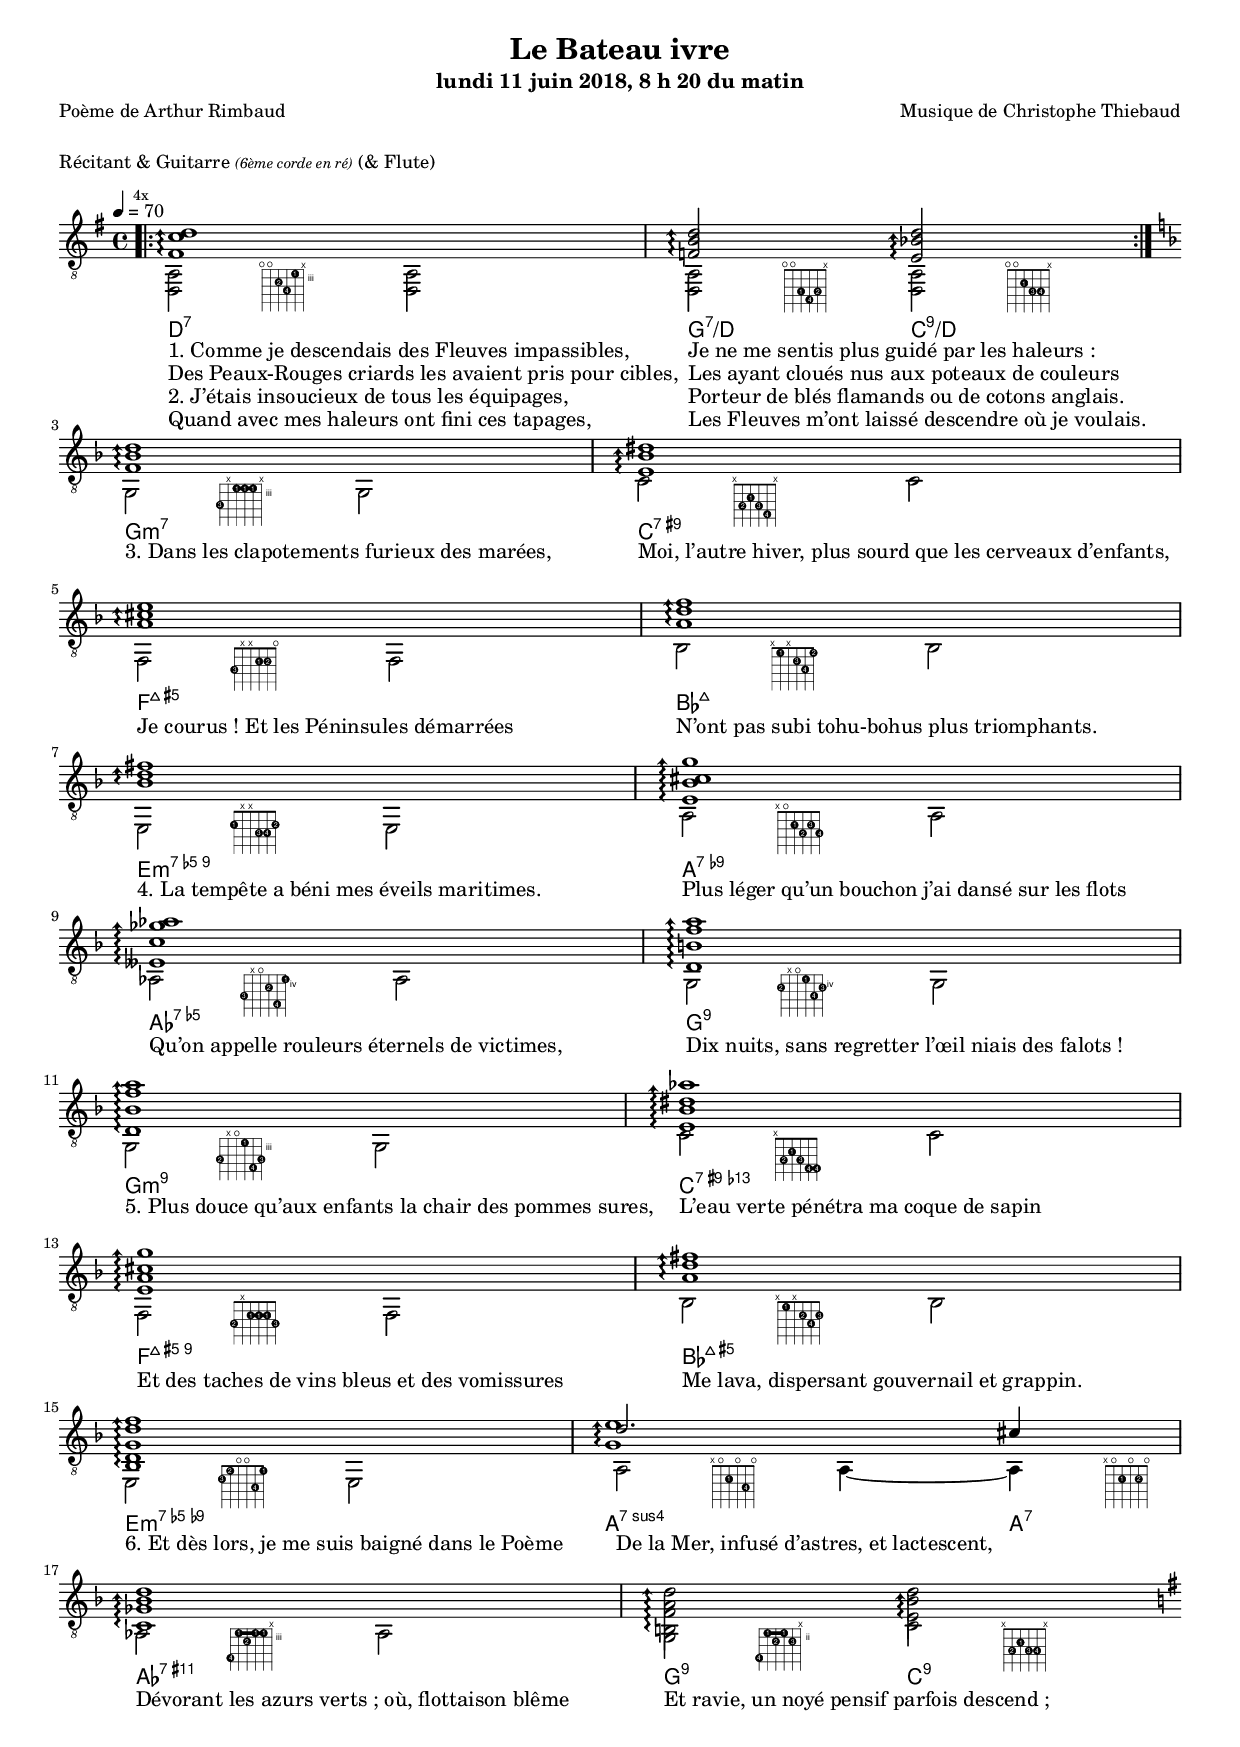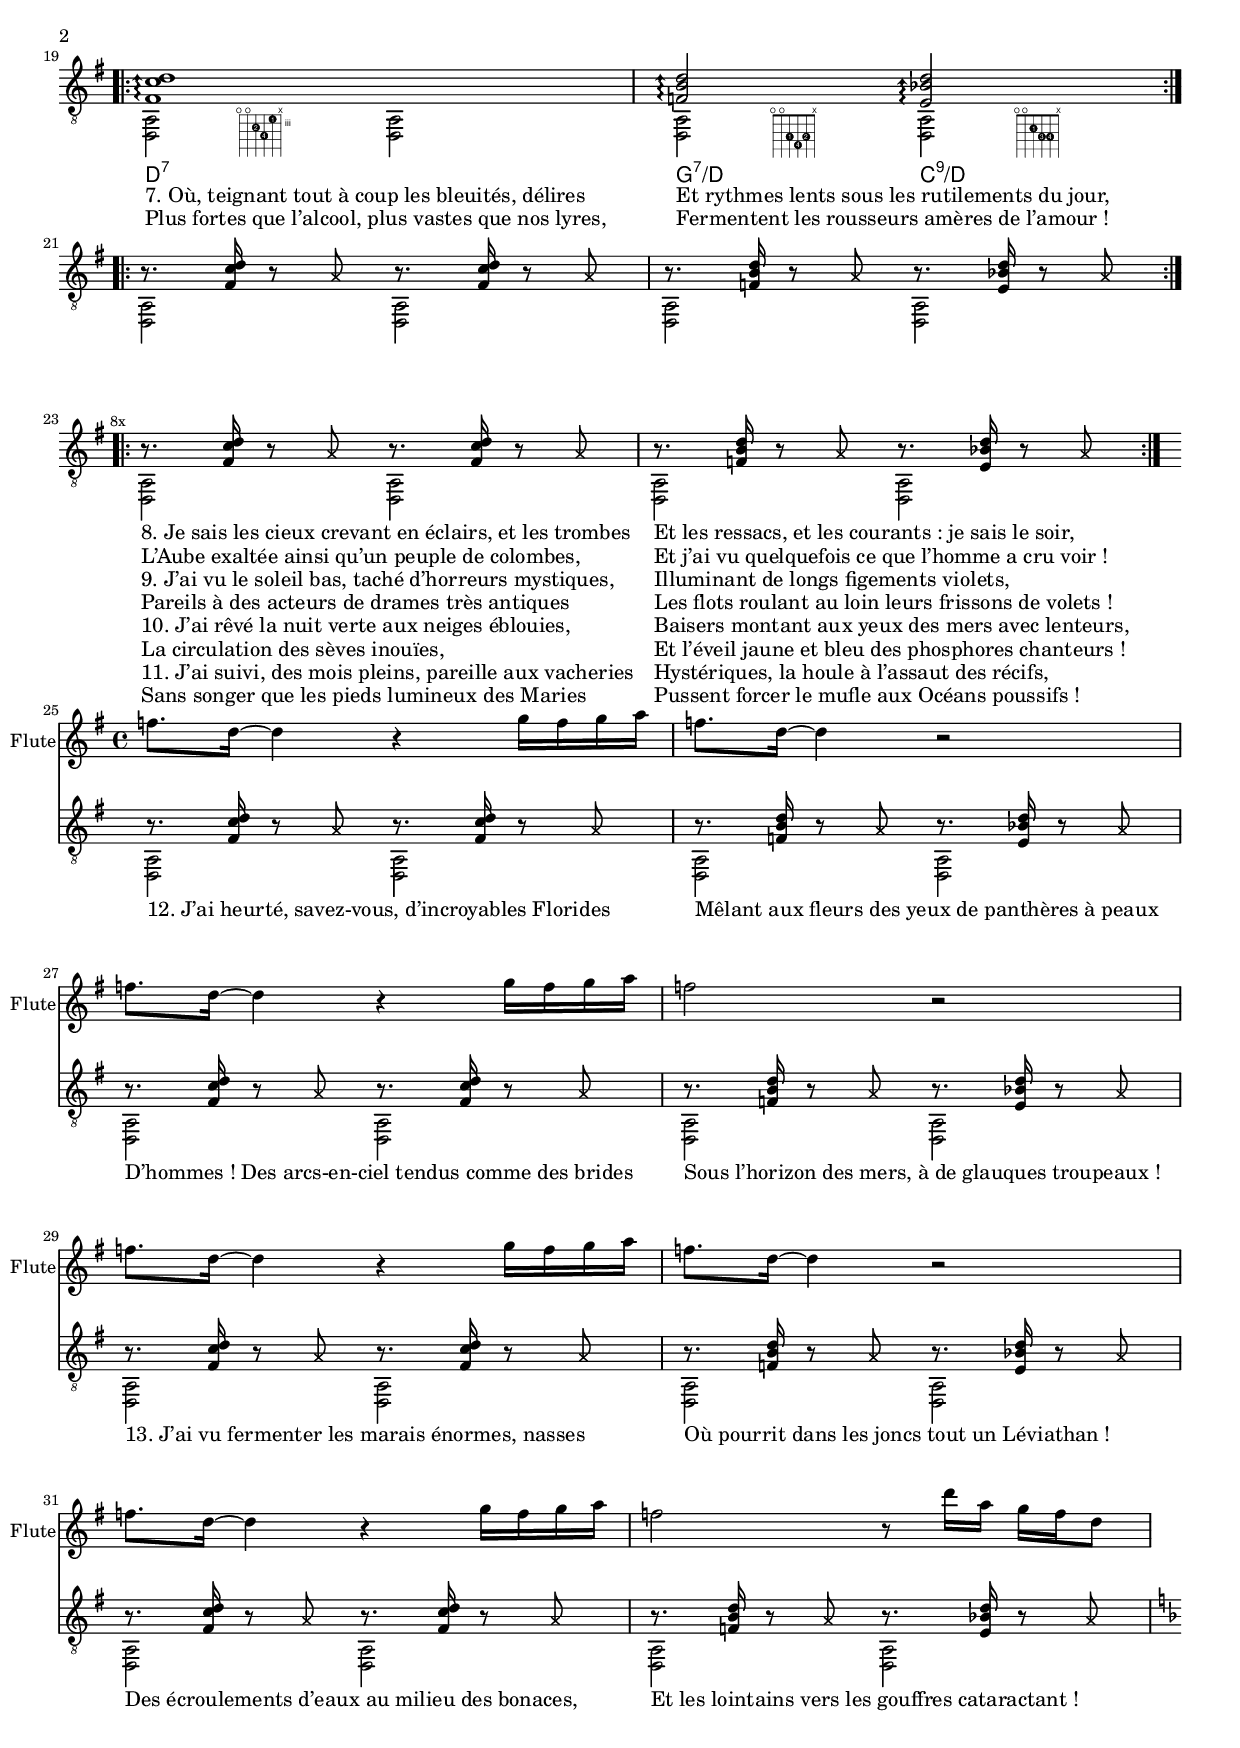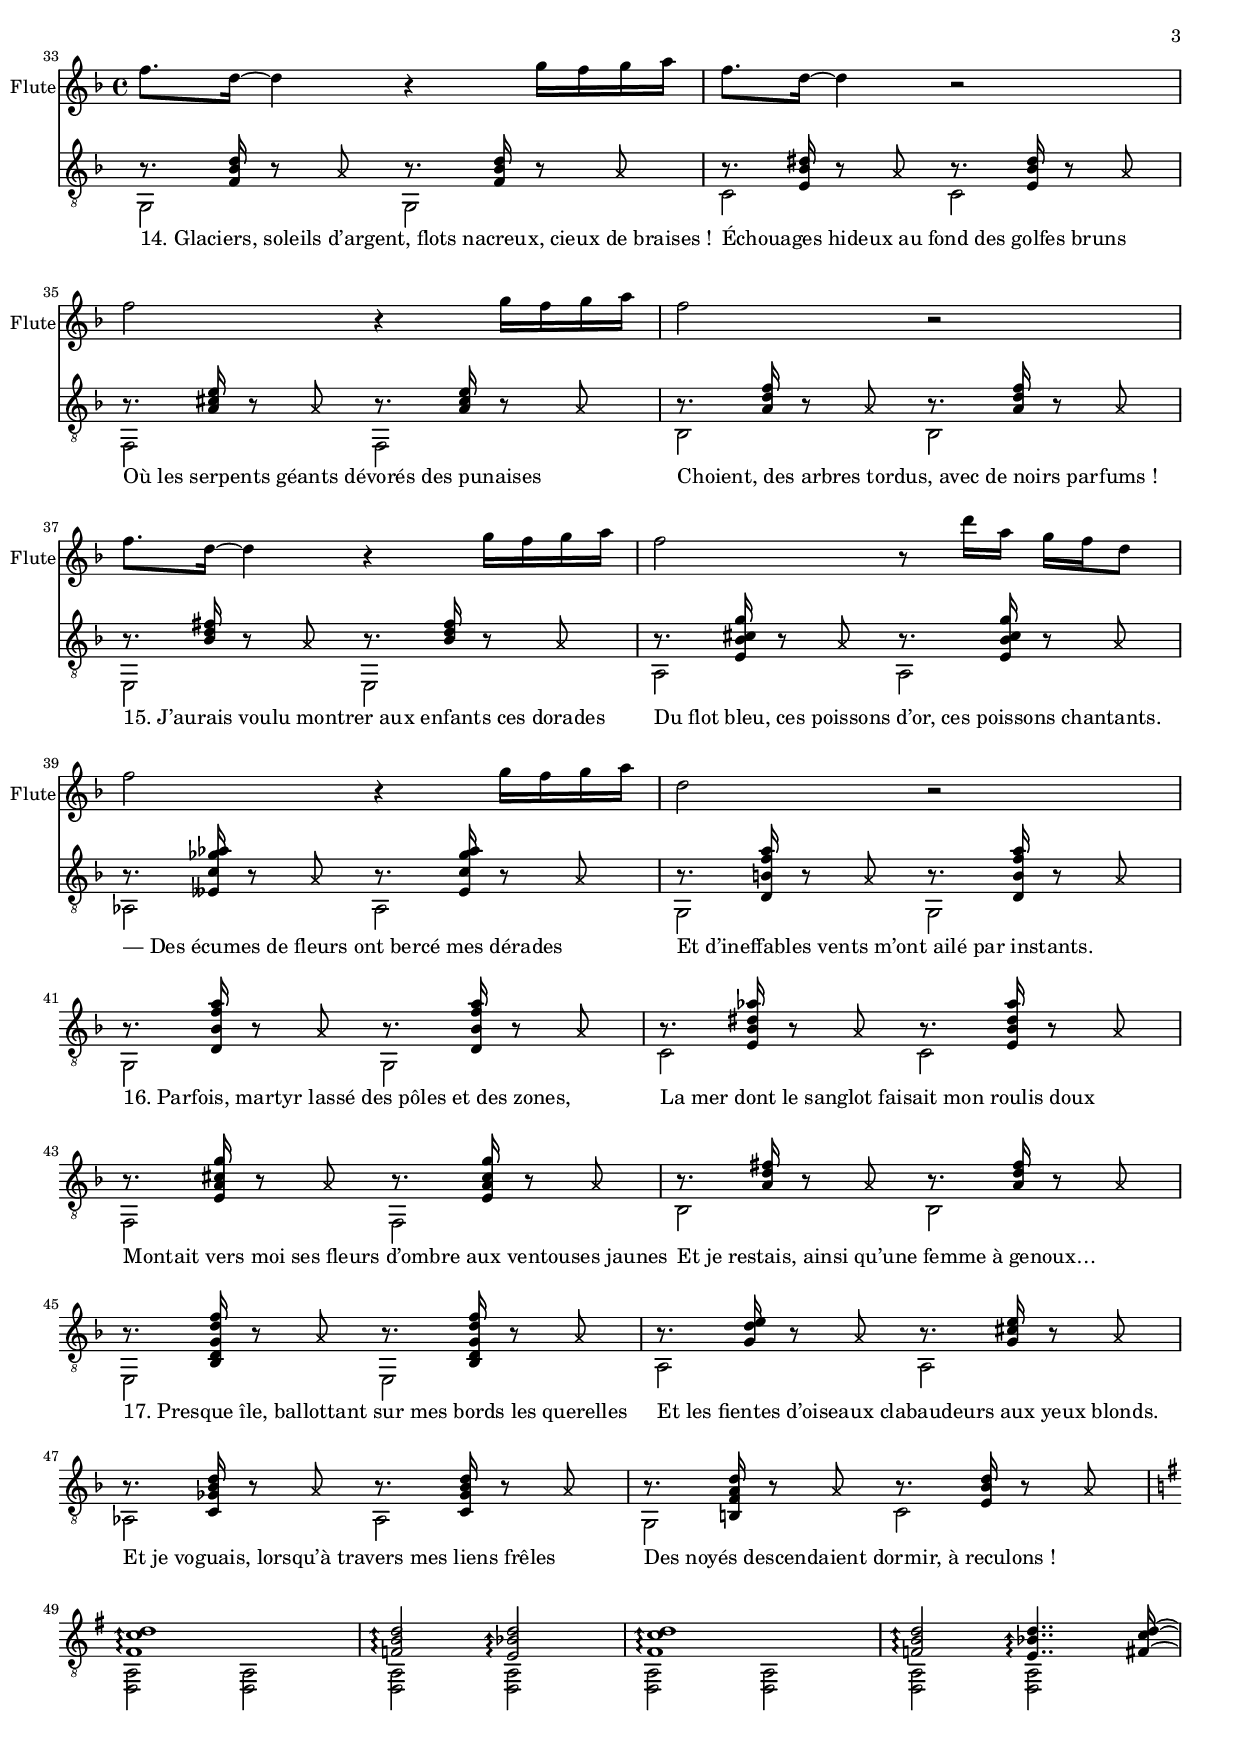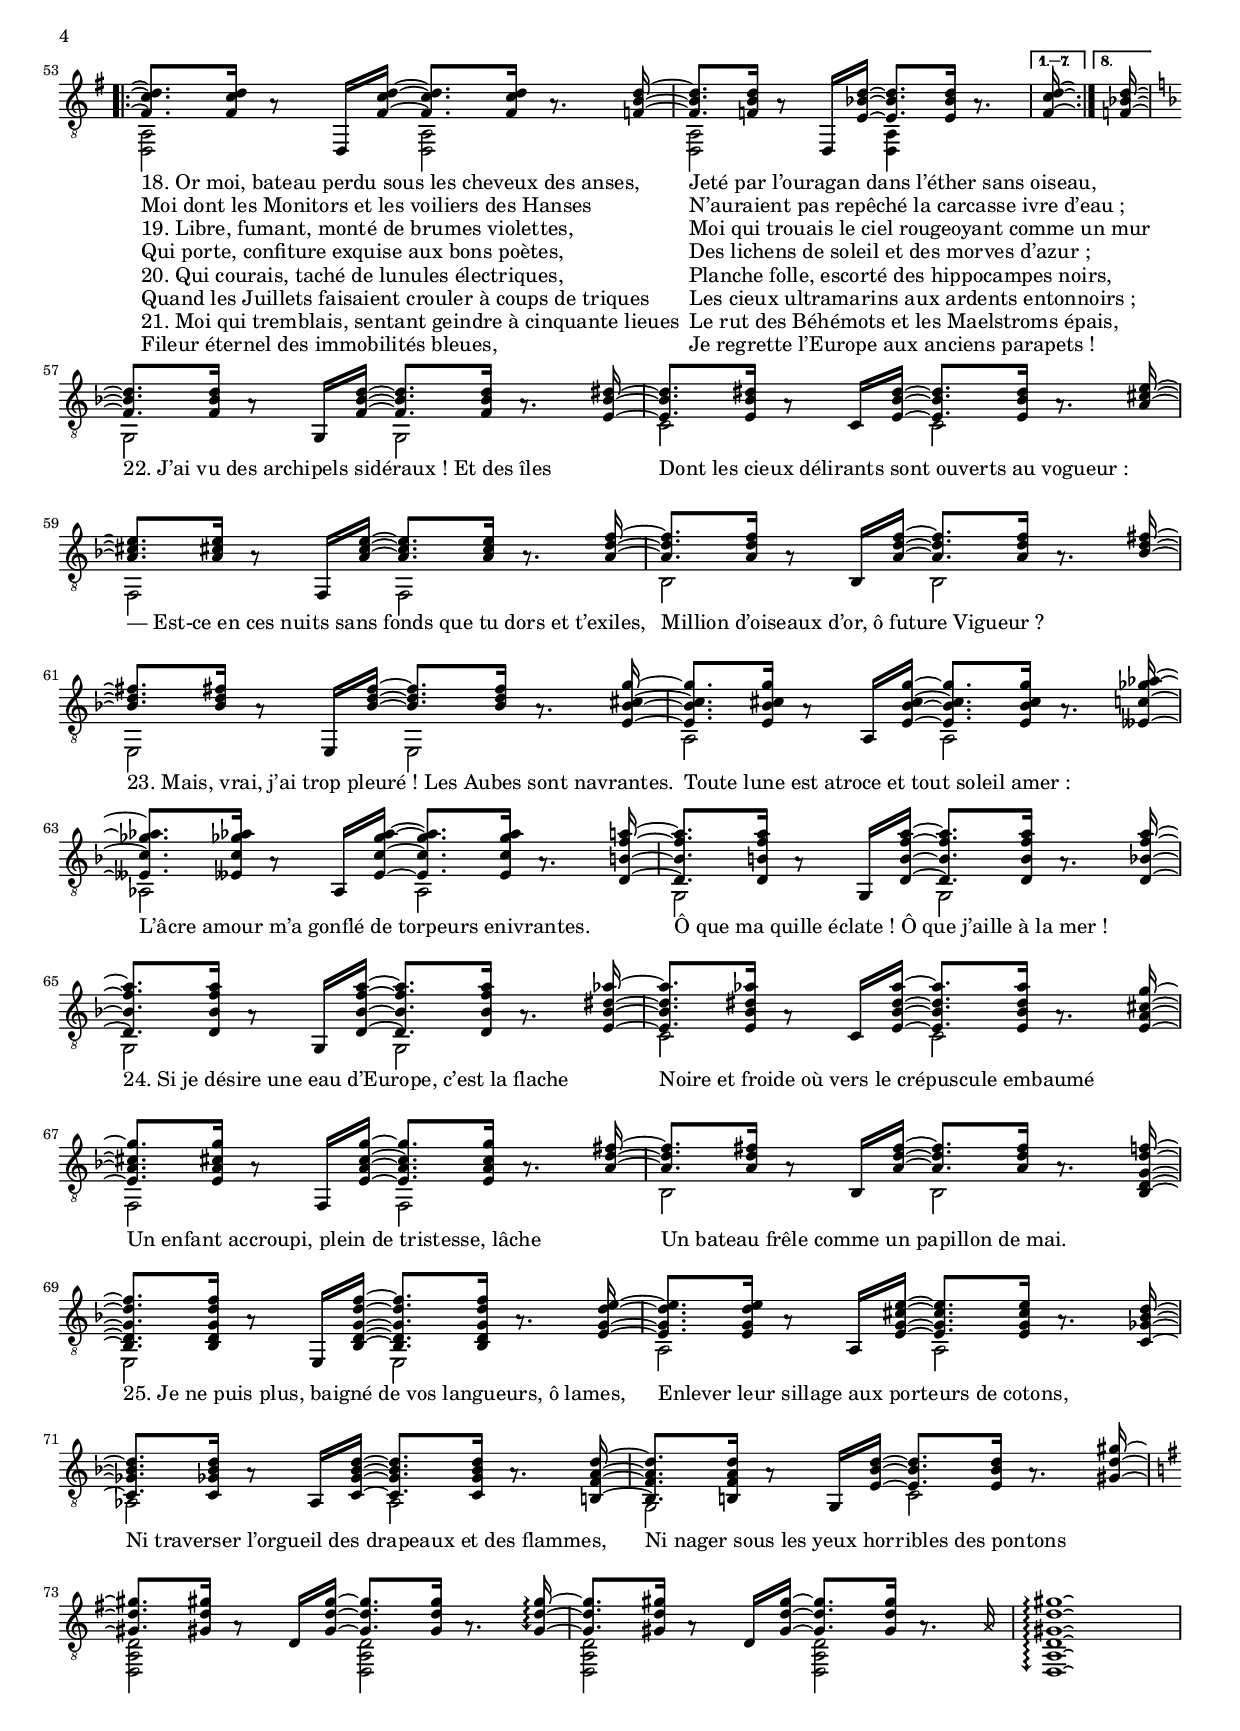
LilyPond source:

\version "2.22.0"

#(set-global-staff-size 16)

%{
\paper {
  page-count = #4
}
%}

textOne = \lyricmode {
  "1. Comme je descendais des Fleuves impassibles, " " "
  "Je ne me sentis plus guidé par les haleurs : " " "
} textOneAndAHalf = \lyricmode {
  "Des Peaux-Rouges criards les avaient pris pour cibles, " " "
  "Les ayant cloués nus aux poteaux de couleurs " " "
} textTwo = \lyricmode {
  "2. J’étais insoucieux de tous les équipages, " " "
  "Porteur de blés flamands ou de cotons anglais. " " "
} textTwoAndAHalf = \lyricmode {
  "Quand avec mes haleurs ont fini ces tapages, " " "
  "Les Fleuves m’ont laissé descendre où je voulais. " " "
}

textThreeFourFiveSix = \lyricmode {
  "3. Dans les clapotements furieux des marées, " " "
  "Moi, l’autre hiver, plus sourd que les cerveaux d’enfants,  " " "
  "Je courus ! Et les Péninsules démarrées " " "
  "N’ont pas subi tohu-bohus plus triomphants. " " "

  "4. La tempête a béni mes éveils maritimes. " " "
  "Plus léger qu’un bouchon j’ai dansé sur les flots " " "
  "Qu’on appelle rouleurs éternels de victimes, " " "
  "Dix nuits, sans regretter l’œil niais des falots ! " " "

  "5. Plus douce qu’aux enfants la chair des pommes sures, " " "
  "L’eau verte pénétra ma coque de sapin " " "
  "Et des taches de vins bleus et des vomissures " " "
  "Me lava, dispersant gouvernail et grappin. " " "

  "6. Et dès lors, je me suis baigné dans le Poème " " "
  "De la Mer, infusé d’astres, et lactescent, " " "
  "Dévorant les azurs verts ; où, flottaison blême " " "
  "Et ravie, un noyé pensif parfois descend ; " " "
}

textSeven=  \lyricmode {
  "7. Où, teignant tout à coup les bleuités, délires " " "
  "Et rythmes lents sous les rutilements du jour, " " "
} textSevenAndAHalf =  \lyricmode {
  "Plus fortes que l’alcool, plus vastes que nos lyres, " " "
  "Fermentent les rousseurs amères de l’amour ! " " "
}

textSilent =  \lyricmode {
  % https://www.compart.com/fr/unicode/U+00A0
  " " " "
  " " " "
}

textHeight =  \lyricmode {
  "8. Je sais les cieux crevant en éclairs, et les trombes " " "
  "Et les ressacs, et les courants : je sais le soir, " " "
} textHeightndAHalf = \lyricmode {
  "L’Aube exaltée ainsi qu’un peuple de colombes, " " "
  "Et j’ai vu quelquefois ce que l’homme a cru voir ! " " "
} textNine = \lyricmode {
  "9. J’ai vu le soleil bas, taché d’horreurs mystiques, " " "
  "Illuminant de longs figements violets, " " "
} textNineAndAHalf = \lyricmode {
  "Pareils à des acteurs de drames très antiques " " "
  "Les flots roulant au loin leurs frissons de volets ! " " "
} textTen = \lyricmode {
  "10. J’ai rêvé la nuit verte aux neiges éblouies, " " "
  "Baisers montant aux yeux des mers avec lenteurs, " " "
} textTenAndAHalf = \lyricmode {
  "La circulation des sèves inouïes, " " "
  "Et l’éveil jaune et bleu des phosphores chanteurs ! " " "
} textEleven = \lyricmode {
  "11. J’ai suivi, des mois pleins, pareille aux vacheries " " "
  "Hystériques, la houle à l’assaut des récifs, " " "
} textElevenAndAHalf = \lyricmode {
  "Sans songer que les pieds lumineux des Maries " " "
  "Pussent forcer le mufle aux Océans poussifs ! " " "
} textTwelve = \lyricmode {
  "12. J’ai heurté, savez-vous, d’incroyables Florides " " "
  "Mêlant aux fleurs des yeux de panthères à peaux " " "
} textTwelveAndAHalf = \lyricmode {
  "D’hommes ! Des arcs-en-ciel tendus comme des brides " " "
  "Sous l’horizon des mers, à de glauques troupeaux ! " " "
} textThirteen = \lyricmode {
  "13. J’ai vu fermenter les marais énormes, nasses " " "
  "Où pourrit dans les joncs tout un Léviathan ! " " "
} textThirteenAndAHalf = \lyricmode {
  "Des écroulements d’eaux au milieu des bonaces, " " "
  "Et les lointains vers les gouffres cataractant ! " " "
}

textFourteenFifteenSixteenSeventeen = \lyricmode {
  "14. Glaciers, soleils d’argent, flots nacreux, cieux de braises ! " " "
  "Échouages hideux au fond des golfes bruns " " "
  "Où les serpents géants dévorés des punaises " " "
  "Choient, des arbres tordus, avec de noirs parfums ! " " "

  "15. J’aurais voulu montrer aux enfants ces dorades " " "
  "Du flot bleu, ces poissons d’or, ces poissons chantants. " " "
  "— Des écumes de fleurs ont bercé mes dérades " " "
  "Et d’ineffables vents m’ont ailé par instants. " " "

  "16. Parfois, martyr lassé des pôles et des zones, " " "
  "La mer dont le sanglot faisait mon roulis doux " " "
  "Montait vers moi ses fleurs d’ombre aux ventouses jaunes " " "
  "Et je restais, ainsi qu’une femme à genoux… " " "

  "17. Presque île, ballottant sur mes bords les querelles " " "
  "Et les fientes d’oiseaux clabaudeurs aux yeux blonds. " " "
  "Et je voguais, lorsqu’à travers mes liens frêles " " "
  "Des noyés descendaient dormir, à reculons ! " " "
}

textEighteen = \lyricmode {
  "18. Or moi, bateau perdu sous les cheveux des anses, " " "
  "Jeté par l’ouragan dans l’éther sans oiseau, " " "
} textEighteenAndAHalf = \lyricmode {
  "Moi dont les Monitors et les voiliers des Hanses " " "
  "N’auraient pas repêché la carcasse ivre d’eau ; " " "
} textNineteen = \lyricmode {
  "19. Libre, fumant, monté de brumes violettes, " " "
  "Moi qui trouais le ciel rougeoyant comme un mur " " "
} textNineteenAndAHalf = \lyricmode {
  "Qui porte, confiture exquise aux bons poètes, " " "
  "Des lichens de soleil et des morves d’azur ; " " "
} textTwenty = \lyricmode {
  "20. Qui courais, taché de lunules électriques, " " "
  "Planche folle, escorté des hippocampes noirs, " " "
} textTwentyAndAHalf = \lyricmode {
  "Quand les Juillets faisaient crouler à coups de triques " " "
  "Les cieux ultramarins aux ardents entonnoirs ; " " "
} textTwentyOne = \lyricmode {
  "21. Moi qui tremblais, sentant geindre à cinquante lieues " " "
  "Le rut des Béhémots et les Maelstroms épais, " " "
} textTwentyOneAndAHalf = \lyricmode {
  "Fileur éternel des immobilités bleues, " " "
  "Je regrette l’Europe aux anciens parapets ! " " "
}

textTwentyTwoTwentyThreeTwentyFourTwentyFive = \lyricmode {
  "22. J’ai vu des archipels sidéraux ! Et des îles " " "
  "Dont les cieux délirants sont ouverts au vogueur : " " "
  "— Est-ce en ces nuits sans fonds que tu dors et t’exiles, " " "
  "Million d’oiseaux d’or, ô future Vigueur ? " " "

  "23. Mais, vrai, j’ai trop pleuré ! Les Aubes sont navrantes. " " "
  "Toute lune est atroce et tout soleil amer : " " "
  "L’âcre amour m’a gonflé de torpeurs enivrantes. " " "
  "Ô que ma quille éclate ! Ô que j’aille à la mer ! " " "

  "24. Si je désire une eau d’Europe, c’est la flache " " "
  "Noire et froide où vers le crépuscule embaumé " " "
  "Un enfant accroupi, plein de tristesse, lâche " " "
  "Un bateau frêle comme un papillon de mai. " " "

  "25. Je ne puis plus, baigné de vos langueurs, ô lames, " " "
  "Enlever leur sillage aux porteurs de cotons, " " "
  "Ni traverser l’orgueil des drapeaux et des flammes, " " "
  "Ni nager sous les yeux horribles des pontons " " "
}

#(define-markup-command
  (fret-diag layout props chord)
  (markup?) (
    interpret-markup layout props #{
      \markup {
        \hspace #13
        \override #'(fret-diagram-details . ((number-type . roman-lower) (finger-code . in-dot) (barre-type . straight))) {
          \fret-diagram-terse #chord
        }
      }
    #}
  )
)

reSept                      = \markup \fret-diag "o;o;4-2;5-4;3-1;x;"
solSeptReBasse              = \markup \fret-diag "o;o;3-1;4-4;3-2;x;"
doNeufReBasse               = \markup \fret-diag "o;o;2-1;3-3;3-4;x;"

solMineurSept               = \markup \fret-diag "5-3;x;3-1-(;3-1;3-1-);x;"
doSeptNeufDieze             = \markup \fret-diag "x;3-2;2-1;3-3;4-4;x;"
faQuinteAugm                = \markup \fret-diag "3-3;x;x;2-1;2-2;o;"
siSeptMaj                   = \markup \fret-diag "x;1-1;x;2-3;3-4;1-2;"
miMinSeptQuinteDimNeufDieze = \markup \fret-diag "2-1;x;x;3-3;3-4;2-2;"
laSeptNeufBemol             = \markup \fret-diag "x;o;2-1;3-2;2-3;3-4;"
laBemolSeptQuinteDim        = \markup \fret-diag "6-3;x;o;5-2;7-4;4-1;"
solSept                     = \markup \fret-diag "5-2;x;o;4-1;6-4;5-3;"

solMinNeuf                  = \markup \fret-diag "5-2;x;o;3-1;6-4-);5-3;"
doSeptNeufDiezeQuinteAugm   = \markup \fret-diag "x;3-2;2-1;3-3;4-4-(;4-4-);"
faQuinteAugmBis             = \markup \fret-diag "3-2;x;2-1-(;2-1;2-1-);3-3;"
siSeptMajQuinteAugm         = \markup \fret-diag "x;1-1;x;2-2;3-4;2-3;"
miMinSeptQuinteDimNeufBemol = \markup \fret-diag "2-3;1-2;o;o;3-4;1-1;"
laSeptSusQuatre             = \markup \fret-diag "x;o;2-1;o;3-4;o;"
laSept                      = \markup \fret-diag "x;o;2-1;o;2-2;o;"
laBemolNeufOnze             = \markup \fret-diag "6-4;3-1-(;4-2;3-1;3-1-);x;"
solNeuf                     = \markup \fret-diag "5-4;2-1-(;3-2;2-1-);3-3;x;"
doNeuf                      = \markup \fret-diag "x;3-2;2-1;3-3;3-4;x;"

tabTablePath =
\markup
\with-dimensions #'(0 . 0) #'(-4.3 . 2)
\path #0.15
#'((moveto     0.45   0.40)
   (lineto    -0.50  -0.45)
   (moveto    -0.50   0.40)
   (lineto     0.45  -0.45))

tabTable = \once \override NoteHead.stencil = #(lambda (grob) (grob-interpret-markup grob tabTablePath))

strumOne = #(define-music-function
             (chord)
             (ly:music?)
             #{
               bes'8.\rest #chord bes'8\rest \once \override Accidental #'stencil = ##f \tabTable a'8
               bes'8.\rest #chord bes'8\rest \once \override Accidental #'stencil = ##f \tabTable a'8
             #})

strumTwo = #(define-music-function
             (chord1 chord2)
             (ly:music? ly:music?)
             #{
               bes'8.\rest #chord1 bes'8\rest \once \override Accidental #'stencil = ##f \tabTable a'8
               bes'8.\rest #chord2 bes'8\rest \once \override Accidental #'stencil = ##f \tabTable a'8
             #})

strumOneBis = #(define-music-function
                (long short bass next)
                (ly:music? ly:music? ly:music? ly:music?)
                #{
                  #long #short a'8\rest #bass #short
                  #long #short a'8.\rest      #next
                #})

strumTwoBis = #(define-music-function
                (long1 short1 bass long2 short2 short2bis next)
                (ly:music? ly:music? ly:music? ly:music? ly:music? ly:music? ly:music?)
                #{
                  \arpeggioArrowDown
                  #long1 #short1 a'8\rest #bass #short2
                  #long2 #short2bis a'8.\rest      #next
                #})


% couplet

coupletBasse = {
  \voiceTwo
  <d a>2-\reSept        <d a>                |
  <d a>-\solSeptReBasse <d a>-\doNeufReBasse |
}

coupletBasseSimple = {
  \voiceTwo
  <d a>2 <d a> |
  <d a>  <d a> |
}

couplet = {
  \voiceOne
  \arpeggioArrowUp
  <fis' c'' d''>1\arpeggio                       |
  <f' b' d''>2\arpeggio <e' bes' d''>2\arpeggio  |
}

coupletStrum = {
  \voiceOne
  \strumOne { <fis' c'' d''>16 }                     |
  \strumTwo { <f'   b'  d''>16 } { <e' bes' d''>16 } |
}

% refrain

refrain = {
  \voiceOne
  <f' bes' d''>1\arpeggio             |
  <e' bes' dis''>\arpeggio            |
  <a' cis'' e''>\arpeggio             |
  <a' d'' f''>\arpeggio               |
  <bes' d'' fis''>\arpeggio           |
  <e' bes' cis'' g''>\arpeggio        |
  <eeses' c'' ges'' aes''>\arpeggio   |
  <d' b' f'' a''>\arpeggio            |

  <d' bes' f'' a''>\arpeggio          |
  <e' bes' dis'' aes''>\arpeggio      |
  <e' a' cis'' g'' >\arpeggio         |
  <a' d'' fis''>\arpeggio             |
  <bes d' g' d'' f''>\arpeggio        |
  <<
    {
      \voiceTwo
      <g' e''>1\arpeggio              |
    }
    \new Voice {
      \voiceOne
      d''2. cis''4                    |
    }
  >>
  <c' ges' bes' d'' >1\arpeggio       |
  <b f' a' d'' >2\arpeggio <e' bes' d'' >2\arpeggio |
}

refrainStrum =  {
  \voiceOne
  \strumOne { <f' bes' d''>16 }                       |
  \strumOne { <e' bes' dis''>16 }                     |
  \strumOne { <a' cis'' e''>16 }                      |
  \strumOne { <a' d'' f''>16 }                        |
  \strumOne { <bes' d'' fis''>16 }                    |
  \strumOne { <e' bes' cis'' g''>16 }                 |
  \strumOne { <eeses' c'' ges'' aes''>16 }            |
  \strumOne { <d' b' f'' a''>16 }                     |

  \strumOne { <d' bes' f'' a''>16 }                   |
  \strumOne { <e' bes' dis'' aes''>16 }               |
  \strumOne { <e' a' cis'' g'' >16 }                  |
  \strumOne { <a' d'' fis''>16 }                      |
  \strumOne { <bes d' g' d'' f''>16 }                 |
  \strumTwo { <g' d'' e''>16  }  {<g' cis'' e''>16 }  |
  \strumOne { <c' ges' bes' d'' >16 }                 |
  \strumTwo { <b f' a' d'' >16 }  {<e' bes' d'' >16 } |
}|

% refrain
refrainStrunBis =  {
  \voiceOne
  \strumOneBis { <f'     bes'  d''         >8.}
               { <f'     bes'  d''         >16~}
               { g16 }
               { <e'     bes'  dis''       >16~}
  \strumOneBis { <e'     bes'  dis''       >8.}
               { <e'     bes'  dis''       >16~}
               { c'16 }
               { <a'     cis'' e''         >16~}
  \strumOneBis { <a'     cis'' e''         >8.}
               { <a'     cis'' e''         >16~}
               { f16 }
               { <a'     d''   f''         >16~}
  \strumOneBis { <a'     d''   f''         >8.}
               { <a'     d''   f''         >16~}
               { bes16 }
               { <bes'   d''   fis''       >16~}
  \strumOneBis { <bes'   d''   fis''       >8.}
               { <bes'   d''   fis''       >16~}
               { e16 }
               { <e'     bes'  cis'' g''   >16~}
  \strumOneBis { <e'     bes'  cis'' g''   >8.}
               { <e'     bes'  cis'' g''   >16~}
               { a16 }
               { <eeses' c''   ges'' aes'' >16~}
  \strumOneBis { <eeses' c''   ges'' aes'' >8.}
               { <eeses' c''   ges'' aes'' >16~}
               { aes16 }
               { <d'     b'    f''   a''   >16~}
  \strumOneBis { <d'     b'    f''   a''   >8.}
               { <d'     b'    f''   a''   >16~}
               { g16 }
               { <d'     bes'  f''   a''   >16~}
  \strumOneBis { <d'     bes'  f''   a''   >8.}
               { <d'     bes'  f''   a''   >16~}
               { g16 }
               { <e'     bes'  dis'' aes'' >16~}
  \strumOneBis { <e'     bes'  dis'' aes'' >8.}
               { <e'     bes'  dis'' aes'' >16~}
               { c'16 }
               { <e'     a'    cis'' g''   >16~}
  \strumOneBis { <e'     a'    cis'' g''   >8.}
               { <e'     a'    cis'' g''   >16~}
               { f16 }
               { <a'     d''         fis'' >16~}
  \strumOneBis { <a'     d''         fis'' >8.}
               { <a'     d''         fis'' >16~}
               { bes16 }
               { <bes d'     g'  d'' f''   >16~}
  \strumOneBis { <bes d'     g'  d'' f''   >8.}
               { <bes d'     g'  d'' f''   >16~}
               { e16 }
               { <e' g'  d''   e''         >16~}
  \strumTwoBis { <e' g'  d''   e''         >8.}
               { <e' g'  d''   e''         >16~}
               { a16 }
               { <e' g'  cis'' e''         >8.}
               { <e' g'  cis'' e''         >16~}
               { <e' g'  cis'' e''         >16}
               { <c'     ges'  bes' d''    >16~}
  \strumOneBis { <c'     ges'  bes' d''    >8.}
               { <c'     ges'  bes' d''    >16~}
               { aes16 }
               { <b      f'    a' d''      >16~}
  \strumTwoBis { <b      f'    a' d''      >8.}
               { <b      f'    a' d''      >16~}
               { g16 }
               { <e'     bes'  d''         >8.}
               { <e'     bes'  d''         >16~}
               { <e'     bes'  d''         >16}
               { <gis'   d''   gis''       >16~}
}

refrainBasse =  {
  \voiceTwo
  g2-\solMineurSept               g               |
  c'-\doSeptNeufDieze             c'              |
  f-\faQuinteAugm                 f               |
  bes-\siSeptMaj                  bes             |
  e-\miMinSeptQuinteDimNeufDieze  e               |
  a-\laSeptNeufBemol              a               |
  aes-\laBemolSeptQuinteDim       aes             |
  g-\solSept                      g               |

  g-\solMinNeuf                   g               |
  c'-\doSeptNeufDiezeQuinteAugm   c'              |
  f-\faQuinteAugmBis              f               |
  bes-\siSeptMajQuinteAugm        bes             |
  e-\miMinSeptQuinteDimNeufBemol  e               |
  a2-\laSeptSusQuatre             a4~ a4-\laSept  |
  aes2-\laBemolNeufOnze           aes             |
  g-\solNeuf                      c'-\doNeuf      |
}

refrainBasseSimple = {
  \voiceTwo
  g2  g    |
  c'  c'   |
  f   f    |
  bes bes  |
  e   e    |
  a   a    |
  as  as   |
  g   g    |

  g   g    |
  c'  c'   |
  f   f    |
  bes bes  |
  e   e    |
  a   a    |
  as  as   |
  g   c'   |
}

% coda

codaStrum = {
  \strumOne { <gis' d'' gis''>16 }
  \strumOne { <gis' d'' gis''>16 }
  <d a d' gis' d'' gis''>1
  \arpeggio
  \laissezVibrer
}

codaStrumBis = {
  \strumOneBis { <gis' d'' gis''>8. } { <gis' d'' gis''>16~} { d'16 } { <gis' d'' gis''>16~ \arpeggio}
  \strumOneBis { <gis' d'' gis''>8. } { <gis' d'' gis''>16~} { d'16 } { \once \override Accidental #'stencil = ##f \tabTable a'16 }
  <d a d' gis' d'' gis''>1
  \arpeggio
  \laissezVibrer
}

codaBasse = {
  \repeat unfold 4 <d a d'>2
}

%%%%%%%%%%%%%%%%%%%%%%%%%%%%%%%%%%%%%%%%%%%%%%

\header {
  title = "Le Bateau ivre"
  subtitle = \markup { \abs-fontsize #10 "lundi 11 juin 2018, 8 h 20 du matin"}
  poet = "Poème de Arthur Rimbaud"
  composer = "Musique de Christophe Thiebaud"
}

\markup {
  \vspace #1
}

\markup { "Récitant & Guitarre" { \abs-fontsize #7 \italic "(6ème corde en ré)" } "(& Flute)" }

\score {

  \new Staff = "main" \transpose c' c {
    % \set Staff.instrumentName = \markup \center-column { "Guitarre" { \abs-fontsize #7 \italic "6ème corde en ré" } }
    % \set Staff.midiInstrument = "acoustic guitar (nylon)"

    \tempo 4 = 70

    % { part I
    <<
      \new ChordNames {
        \chordmode {
          d1:7                  |
          g2:7/d        c:9/d   |

          g1:m7                 |
          c:7.9+                |
          f:7+.5+               |
          bes:7+                |
          e:m7.5-.9             |
          a:7.9-                |
          aes:7.5-              |
          g:7.9                 |

          g:m7.9                |
          c:7.9+.13-            |
          f:7+.5+.9             |
          bes:7+.5+             |
          e:m7.5-.9-            |
          a2.:7sus4     a4:7    |
          aes1:7.9.11+          |
          g2:9          c:9     |

          d1:7                  |
          g2:7/d        c:9/d   |
        }
      }
      \new Voice = "basseI" {
        \voiceTwo

        \key g \major
        \bar ".|:"
        \mark \markup {\tiny  "4x"}
        \repeat volta 4 \coupletBasse
        \break

        \key d \minor
        \refrainBasse
        \break

        \key g \major
        \bar ".|:"
        \repeat volta 2 \coupletBasse
        \break
      }
      \new Voice = "accordsI" {
        \voiceOne

        \repeat volta 4 \couplet
        \refrain
        \repeat volta 2 \couplet
      }
      \new Lyrics \lyricsto "basseI" {
        <<
          \textOne
          \new Lyrics {
            \set associatedVoice = "basseI"
            \textOneAndAHalf
          }
          \new Lyrics {
            \set associatedVoice = "basseI"
            \textTwo
          }
          \new Lyrics {
            \set associatedVoice = "basseI"
            \textTwoAndAHalf
          }
        >>
        \textThreeFourFiveSix
        <<
          \textSeven

          \new Lyrics {
            \set associatedVoice = "basseI"
            \textSevenAndAHalf
          }
        >>
      }
    >>
    % end of part I
    %}

    % { part II
    <<
      \new Voice = "basseII" {
        \voiceTwo
        \bar ":|.|:"
        \repeat volta 2 \coupletBasseSimple
        \break

        \bar ":|.|:"
        \mark \markup { \tiny  "8x"}
        \repeat volta 8 \coupletBasseSimple
        \break
        <<
          \new Staff \with {
            instrumentName = "Flute"
            shortInstrumentName = "Flute"
            midiInstrument = "flute"
            alignAboveContext = #"main"
          } \relative d''' {
            \key g \major
            \clef treble
            f8. d16~ d4  r4        g16 f g a |
            f8. d16~ d4  r2                  |
            f8. d16~ d4  r4        g16 f g a |
            f2           r2                  |
            f8. d16~ d4  r4        g16 f g a |
            f8. d16~ d4  r2                  |
            f8. d16~ d4  r4        g16 f g a |
            f2           r8 d'16 a g   f d8  |
          }
          \repeat unfold 4 \coupletBasseSimple
          \break
        >>
        <<
          \new Staff  \with {
            instrumentName = "Flute"
            shortInstrumentName = "Flute"
            midiInstrument = "flute"
            alignAboveContext = #"main"
          } \relative d''' {
            \key d \minor
            \clef treble
            f8. d16~ d4  r4        g16 f g a |
            f8. d16~ d4  r2                  |
            f2           r4        g16 f g a |
            f2           r2                  |
            f8. d16~ d4  r4        g16 f g a |
            f2           r8 d'16 a g   f d8  |
            f2           r4        g16 f g a |
            d,2          r2                  |
          }

          \key d \minor
          \refrainBasseSimple
        >>

      }
      \new Voice = "accordsII" {
        \voiceOne
        \repeat volta 2 \coupletStrum
        \repeat volta 8 \coupletStrum
        \repeat unfold 4 \coupletStrum
        \refrainStrum
      }
      \new Lyrics \lyricsto "basseII" {
        \textSilent
        <<
          \textHeight

          \new Lyrics {
            \set associatedVoice = "basseII"
            \textHeightndAHalf
          }
          \new Lyrics {
            \set associatedVoice = "basseII"
            \textNine
          }
          \new Lyrics {
            \set associatedVoice = "basseII"
            \textNineAndAHalf
          }
          \new Lyrics {
            \set associatedVoice = "basseII"
            \textTen
          }
          \new Lyrics {
            \set associatedVoice = "basseII"
            \textTenAndAHalf
          }
          \new Lyrics {
            \set associatedVoice = "basseII"
            \textEleven
          }
          \new Lyrics {
            \set associatedVoice = "basseII"
            \textElevenAndAHalf
          }
        >>
        \textTwelve
        \textTwelveAndAHalf
        \textThirteen
        \textThirteenAndAHalf
        \textFourteenFifteenSixteenSeventeen
      }
    >>
    % end of part II
    %}
    % { part III
    <<
      \new Voice = "basseIII" {
        \voiceTwo
        \break
        \key g \major
        \coupletBasseSimple
        \coupletBasseSimple
        \break

        \repeat volta 8 {<d a>2 <d a> | <d a> <d a>4 \hideNotes r8. \unHideNotes }
        \alternative {
          { \hideNotes r16 \unHideNotes }
          { \hideNotes r16 \unHideNotes }
        }
        \break

        \key d \minor
        \refrainBasseSimple
        \break

        \key g \major
        \codaBasse
      }
      \new Voice = "accordsIII" {
        \voiceOne
        \couplet
        {
          \voiceOne
          <fis' c'' d''>1 \arpeggio
          |
          <f' b' d''>2 \arpeggio
          <e' bes' d''>4.. \arpeggio
          <fis' c''  d''>16~
          |
        }
        \break
        \repeat volta 8 {

          {
            \voiceOne
            <fis' c''  d''>8.     <fis' c''  d''>16
            a'8 \rest         d16 <fis' c''  d''>16~

            <fis' c''  d''>8.     <fis' c''  d''>16
            a'8. \rest            <f'   b'   d''>16~

            |

            <f'   b'   d''>8.     <f'   b'   d''>16
            a'8 \rest         d16 <e'   bes' d''>16~

            <e'   bes' d''>8.     <e'   bes' d''>16
            \partial 8. a'8. \rest

          }
        }
        \alternative {
          {
            \partial 16 <fis' c''  d''>16\laissezVibrer
          }
          {
            \partial 16 <f'   bes' d''>16~
          }
        }
        \break
        \refrainStrunBis
        \codaStrumBis
      }
      \new Lyrics \lyricsto "basseIII" {
        \textSilent
        \textSilent
        <<
          \textEighteen

          \new Lyrics {
            \set associatedVoice = "basseIII"
            \textEighteenAndAHalf
          }
          \new Lyrics {
            \set associatedVoice = "basseIII"
            \textNineteen
          }
          \new Lyrics {
            \set associatedVoice = "basseIII"
            \textNineteenAndAHalf
          }
          \new Lyrics {
            \set associatedVoice = "basseIII"
            \textTwenty
          }
          \new Lyrics {
            \set associatedVoice = "basseIII"
            \textTwentyAndAHalf
          }
          \new Lyrics {
            \set associatedVoice = "basseIII"
            \textTwentyOne
          }
          \new Lyrics {
            \set associatedVoice = "basseIII"
            \textTwentyOneAndAHalf
          }
        >>
        \textTwentyTwoTwentyThreeTwentyFourTwentyFive
      }

    >>
    % end of part III
    %}
  }

  \layout {
    \clef "treble_8"
    \time 4/4
    indent = #0
    \override LyricText.self-alignment-X = #LEFT
    % \override Lyrics.LyricText.font-size = #-1
  }
  %{
  %}
  \midi {
    \tempo 4 = 70
  }
}

